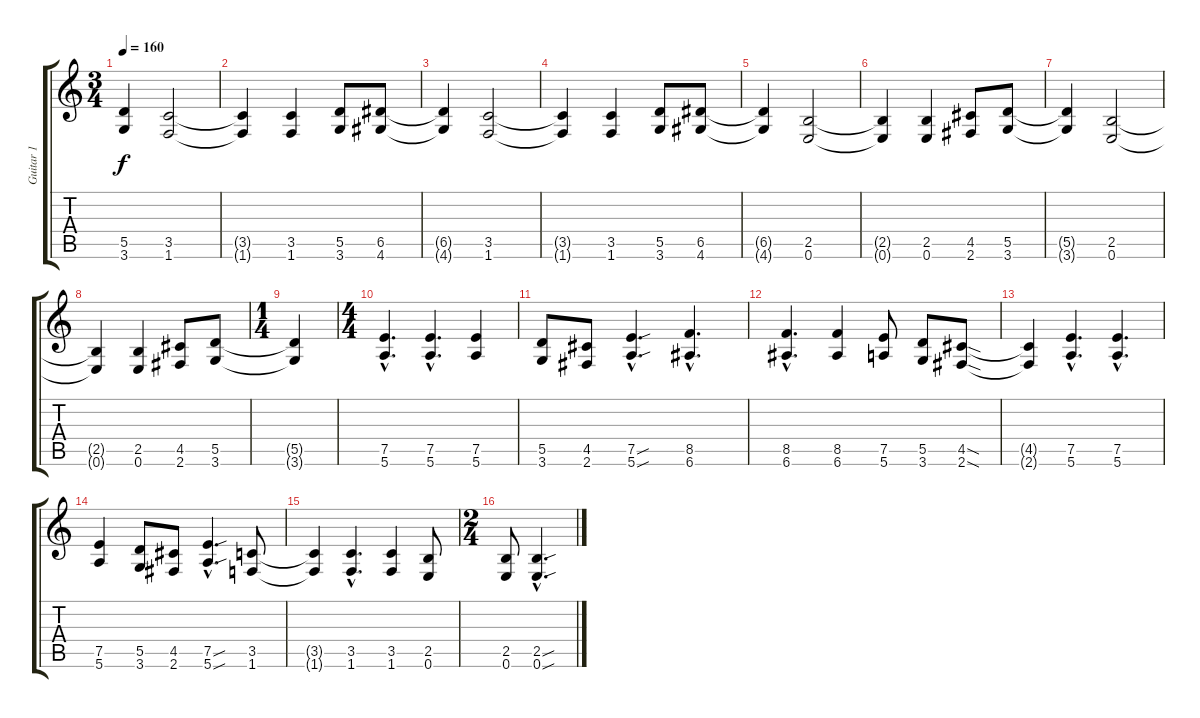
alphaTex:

\track ("Guitar 1" "Guitar 1") {instrument distortionguitar}
\staff {score tabs}
\tuning (E4 B3 G3 D3 A2 E2) {hide}
\ts (3 4)
\tempo 160
\clef g2
\ks c
(5.5{t} 3.6{t}).4{dy f} (3.5 1.6).2 |
(3.5{t} 1.6{t}).4 (3.5 1.6).4 (5.5 3.6).8 (6.5 4.6).8 |
(6.5{t} 4.6{t}).4 (3.5 1.6).2 |
(3.5{t} 1.6{t}).4 (3.5 1.6).4 (5.5 3.6).8 (6.5 4.6).8 |
(6.5{t} 4.6{t}).4 (2.5 0.6).2 |
(2.5{t} 0.6{t}).4 (2.5 0.6).4 (4.5 2.6).8 (5.5 3.6).8 |
(5.5{t} 3.6{t}).4 (2.5 0.6).2 |
(2.5{t} 0.6{t}).4 (2.5 0.6).4 (4.5 2.6).8 (5.5 3.6).8 |
\ts (1 4)
(5.5{t} 3.6{t}).4 |
\ts (4 4)
(7.5{hac} 5.6{hac}).4{d} (7.5{hac} 5.6{hac}).4{d} (7.5 5.6).4 |
(5.5 3.6).8 (4.5 2.6).8 (7.5{sou hac} 5.6{sou hac}).4{d} (8.5{hac} 6.6{hac}).4{d} |
(8.5{hac} 6.6{hac}).4{d} (8.5 6.6).4 (7.5 5.6).8 (5.5 3.6).8 (4.5{sod} 2.6{sod}).8 |
(4.5{t} 2.6{t}).4 (7.5{hac} 5.6{hac}).4{d} (7.5{hac} 5.6{hac}).4{d} |
(7.5 5.6).4 (5.5 3.6).8 (4.5 2.6).8 (7.5{sou hac} 5.6{sou hac}).4{d} (3.5 1.6).8 |
(3.5{t} 1.6{t}).4 (3.5{hac} 1.6{hac}).4{d} (3.5 1.6).4 (2.5 0.6).8 |
\ts (2 4)
(2.5 0.6).8 (2.5{sou hac} 0.6{sou hac}).4{d}
